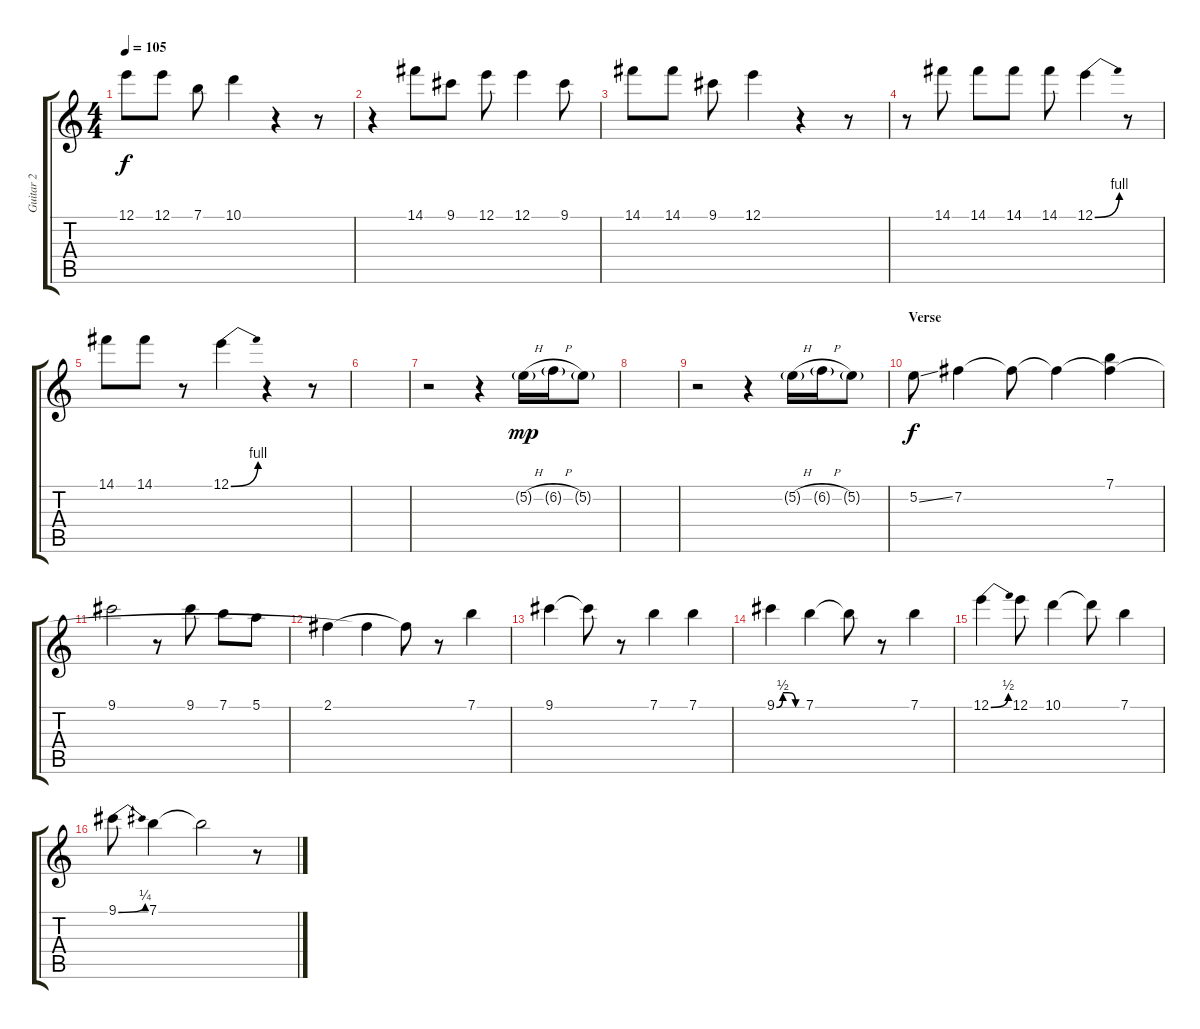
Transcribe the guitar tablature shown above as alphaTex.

\track ("Guitar 2" "Guitar 2") {instrument electricguitarjazz}
\staff {score tabs}
\tuning (E4 B3 G3 D3 A2 E2) {hide}
\ts (4 4)
\tempo 105
\clef g2
\ks c
12.1.8{dy f} 12.1.8 7.1.8 10.1.4 r.4 r.8 |
r.4 14.1.8 9.1.8 12.1.8 12.1.4 9.1.8 |
14.1.8 14.1.8 9.1.8 12.1.4 r.4 r.8 |
r.8 14.1.8 14.1.8 14.1.8 14.1.8 12.1{be (bend 0 0 60 4)}.4 r.8 |
14.1.8 14.1.8 r.8 12.1{be (bend 0 0 60 4)}.4 r.4 r.8 |
|
r.2 r.4 5.2{h g}.16{dy mp} 6.2{h g}.16 5.2{g}.8 |
|
r.2 r.4 5.2{h g}.16 6.2{h g}.16 5.2{g}.8 |
\section ("" "Verse")
5.2{ss}.8{dy f} 7.2.4 7.2{t}.8 7.2{t}.4 (7.1 7.2{t}).4 |
9.1.2 r.8 9.1.8 7.1.8 5.1.8 |
2.1.4 7.2{t}.4 2.1{t}.8 r.8 7.1.4 |
9.1.4 9.1{t}.8 r.8 7.1.4 7.1.4 |
9.1{be (custom 0 0 15 2 30 2 45 0 60 0)}.4 7.1.4 7.1{t}.8 r.8 7.1.4 |
12.1{be (bend 0 0 60 2)}.4 12.1.8 10.1.4 10.1{t}.8 7.1.4 |
9.1{be (bend 0 0 60 1)}.8 7.1.4 7.1{t}.2 r.8
